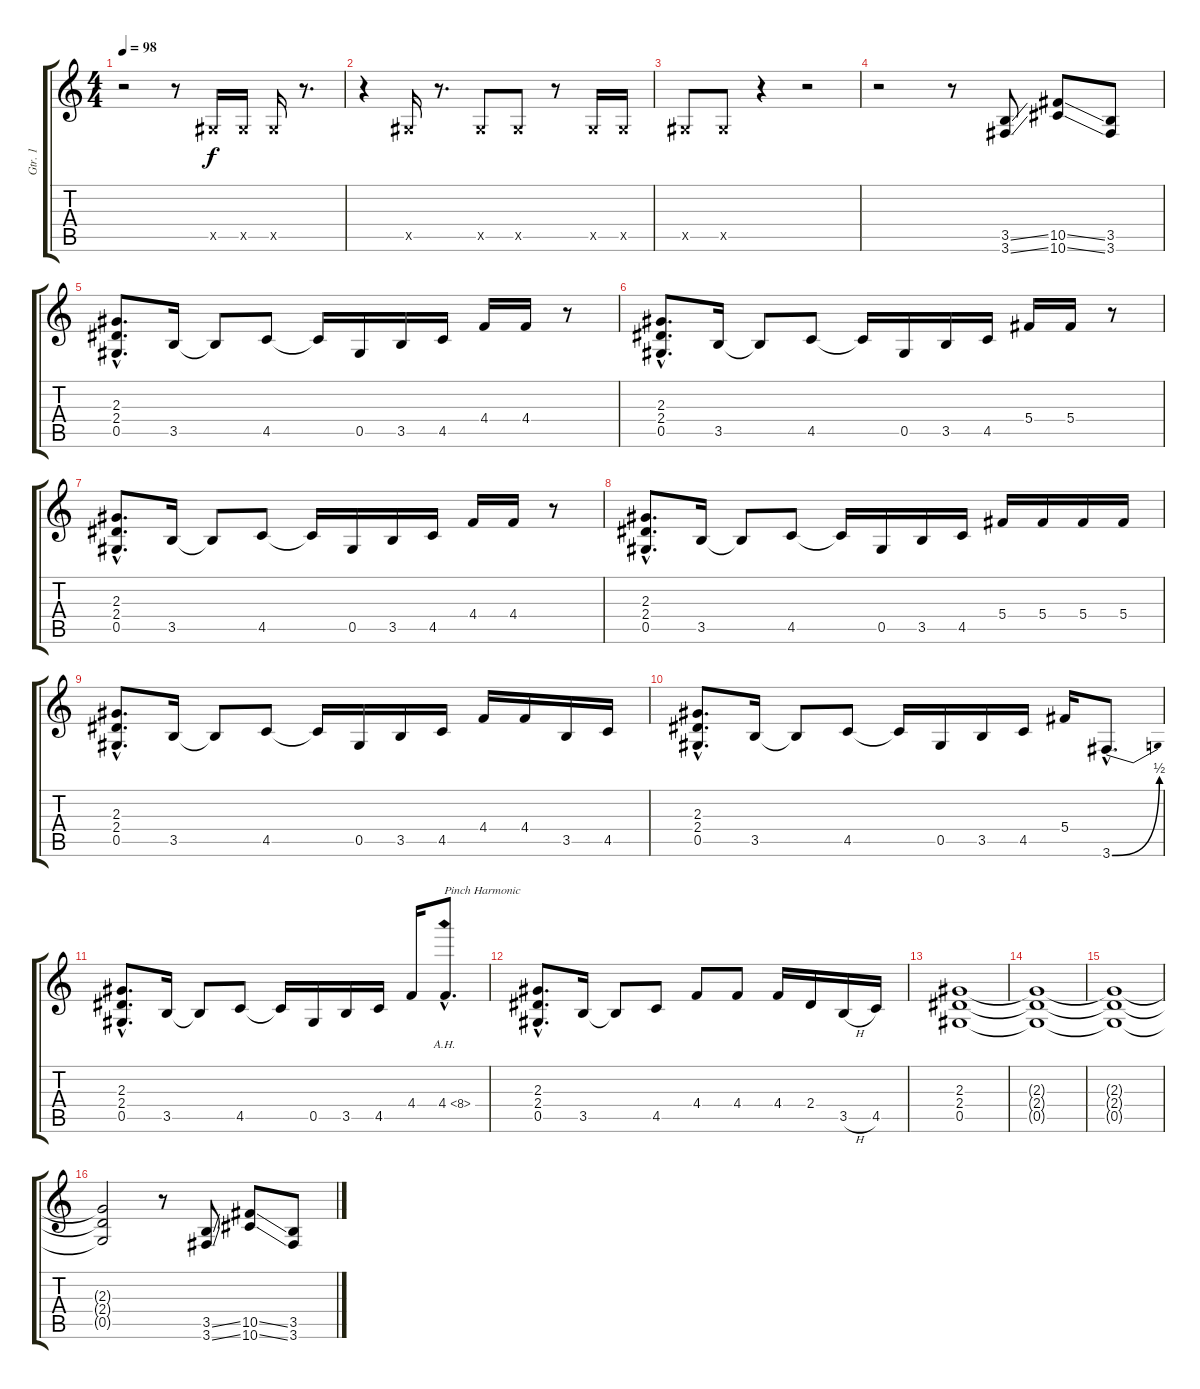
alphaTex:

\track ("Gtr. 1" "Gtr. 1") {instrument distortionguitar}
\staff {score tabs}
\tuning (Eb4 Bb3 Gb3 Db3 Ab2 Eb2) {hide}
\ts (4 4)
\tempo 98
\clef g2
\ks c
r.2{dy f instrument distortionguitar} r.8 0.5{x}.16 0.5{x}.16 0.5{x}.16 r.8{d} |
r.4 0.5{x}.16 r.8{d} 0.5{x}.8 0.5{x}.8 r.8 0.5{x}.16 0.5{x}.16 |
0.5{x}.8 0.5{x}.8 r.4 r.2 |
r.2 r.8 (3.5{ss} 3.6{ss}).8 (10.5{ss} 10.6{ss}).8 (3.5 3.6).8 |
(2.3{hac} 2.4{hac} 0.5{hac}).8{d} 3.5.16 3.5{t}.8 4.5.8 4.5{t}.16 0.5.16 3.5.16 4.5.16 4.4.16 4.4.16 r.8 |
(2.3{hac} 2.4{hac} 0.5{hac}).8{d} 3.5.16 3.5{t}.8 4.5.8 4.5{t}.16 0.5.16 3.5.16 4.5.16 5.4.16 5.4.16 r.8 |
(2.3{hac} 2.4{hac} 0.5{hac}).8{d} 3.5.16 3.5{t}.8 4.5.8 4.5{t}.16 0.5.16 3.5.16 4.5.16 4.4.16 4.4.16 r.8 |
(2.3{hac} 2.4{hac} 0.5{hac}).8{d} 3.5.16 3.5{t}.8 4.5.8 4.5{t}.16 0.5.16 3.5.16 4.5.16 5.4.16 5.4.16 5.4.16 5.4.16 |
(2.3{hac} 2.4{hac} 0.5{hac}).8{d} 3.5.16 3.5{t}.8 4.5.8 4.5{t}.16 0.5.16 3.5.16 4.5.16 4.4.16 4.4.16 3.5.16 4.5.16 |
(2.3{hac} 2.4{hac} 0.5{hac}).8{d} 3.5.16 3.5{t}.8 4.5.8 4.5{t}.16 0.5.16 3.5.16 4.5.16 5.4.16 3.6{be (bend 0 0 60 2) hac}.8{d} |
(2.3{hac} 2.4{hac} 0.5{hac}).8{d} 3.5.16 3.5{t}.8 4.5.8 4.5{t}.16 0.5.16 3.5.16 4.5.16 4.4.16 4.4{ah 4 hac}.8{d txt "Pinch Harmonic"} |
(2.3{hac} 2.4{hac} 0.5{hac}).8{d} 3.5.16 3.5{t}.8 4.5.8 4.4.8 4.4.8 4.4.16 2.4.16 3.5{h}.16 4.5.16 |
(2.3 2.4 0.5).1 |
(2.3{t} 2.4{t} 0.5{t}).1 |
(2.3{t} 2.4{t} 0.5{t}).1 |
(2.3{t} 2.4{t} 0.5{t}).2 r.8 (3.5{ss} 3.6{ss}).8 (10.5{ss} 10.6{ss}).8 (3.5 3.6).8
